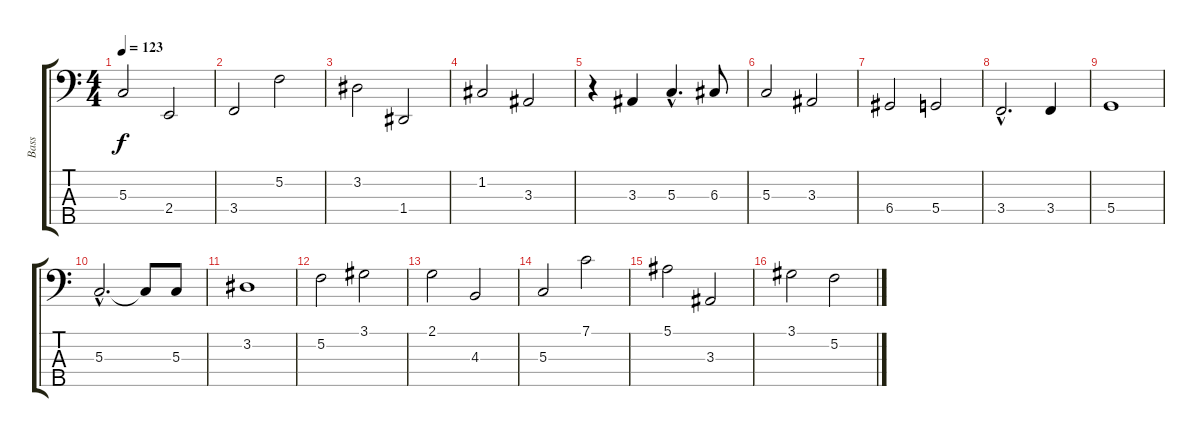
\track ("Bass" "Bass") {instrument electricbassfinger}
\staff {score tabs}
\tuning (F2 C2 G1 D1 A0) {hide}
\ts (4 4)
\tempo 123
\clef f4
\ks c
5.3.2{dy f} 2.4.2 |
3.4.2 5.2.2 |
3.2.2 1.4.2 |
1.2.2 3.3.2 |
r.4 3.3.4 5.3{hac}.4{d} 6.3.8 |
5.3.2 3.3.2 |
6.4.2 5.4.2 |
3.4{hac}.2{d} 3.4.4 |
5.4.1 |
5.3{hac}.2{d} 5.3{t}.8 5.3.8 |
3.2.1 |
5.2.2 3.1.2 |
2.1.2 4.3.2 |
5.3.2 7.1.2 |
5.1.2 3.3.2 |
3.1.2 5.2.2
